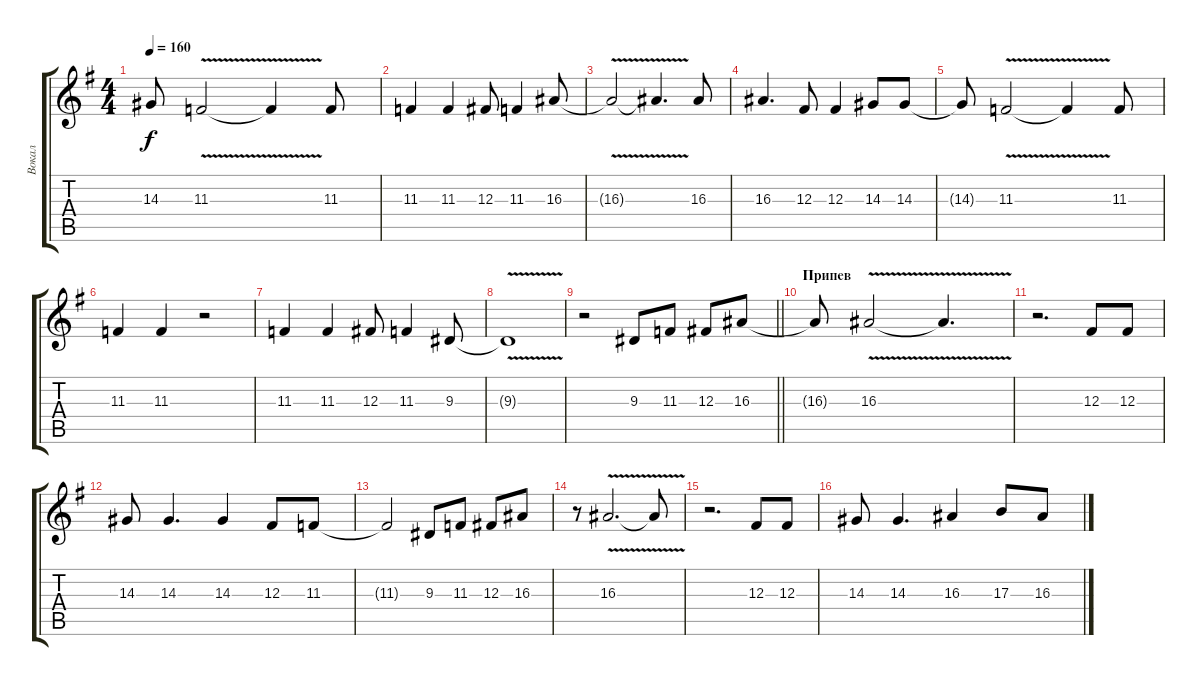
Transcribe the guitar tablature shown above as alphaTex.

\track ("Вокал" "Вокал") {instrument violin}
\staff {score tabs}
\tuning (Eb4 Bb3 Gb3 Db3 Ab2 Eb2) {hide}
\ts (4 4)
\tempo 160
\clef g2
\ks eminor
14.3{t}.8{dy f} 11.3{v}.2 11.3{t}.4 11.3.8 |
11.3.4 11.3.4 12.3.8 11.3.4 16.3.8 |
16.3{v t}.2 16.3{t}.4{d} 16.3.8 |
16.3.4{d} 12.3.8 12.3.4 14.3.8 14.3.8 |
14.3{t}.8 11.3{v}.2 11.3{t}.4 11.3.8 |
11.3.4 11.3.4 r.2 |
11.3.4 11.3.4 12.3.8 11.3.4 9.3.8 |
9.3{v t}.1 |
\barLineRight lightlight
r.2 9.3.8 11.3.8 12.3.8 16.3.8 |
\section ("" "Припев")
16.3{t}.8 16.3{v}.2 16.3{t}.4{d} |
r.2{d} 12.3.8 12.3.8 |
14.3.8 14.3.4{d} 14.3.4 12.3.8 11.3.8 |
11.3{t}.2 9.3.8 11.3.8 12.3.8 16.3.8 |
r.8 16.3{v}.2{d} 16.3{t}.8 |
r.2{d} 12.3.8 12.3.8 |
14.3.8 14.3.4{d} 16.3.4 17.3.8 16.3.8
